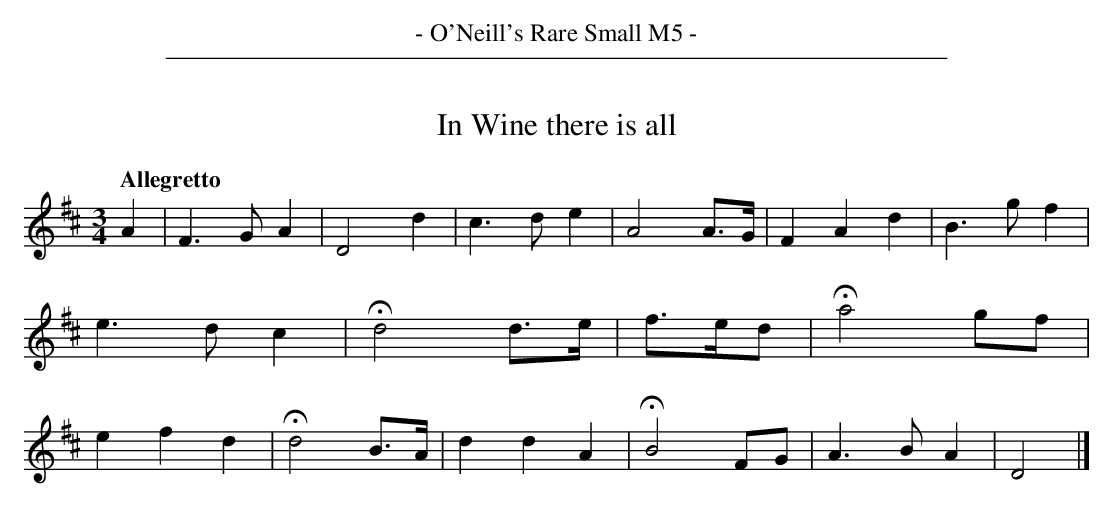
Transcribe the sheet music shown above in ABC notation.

X:1
T: In Wine there is all
Q: "Allegretto"
M: 3/4
L: 1/8
K: D
A2 |\
F3 G A2 | D4 d2 | c3 d e2 | A4 A>G |\
F2 A2 d2 | B3 g f2 | e3 d c2 | Hd4 d>e |\
f>ed | Ha4 gf | e2 f2 d2 | Hd4 B>A |\
d2 d2 A2 | HB4 FG | A3 B A2 | D4 |]
